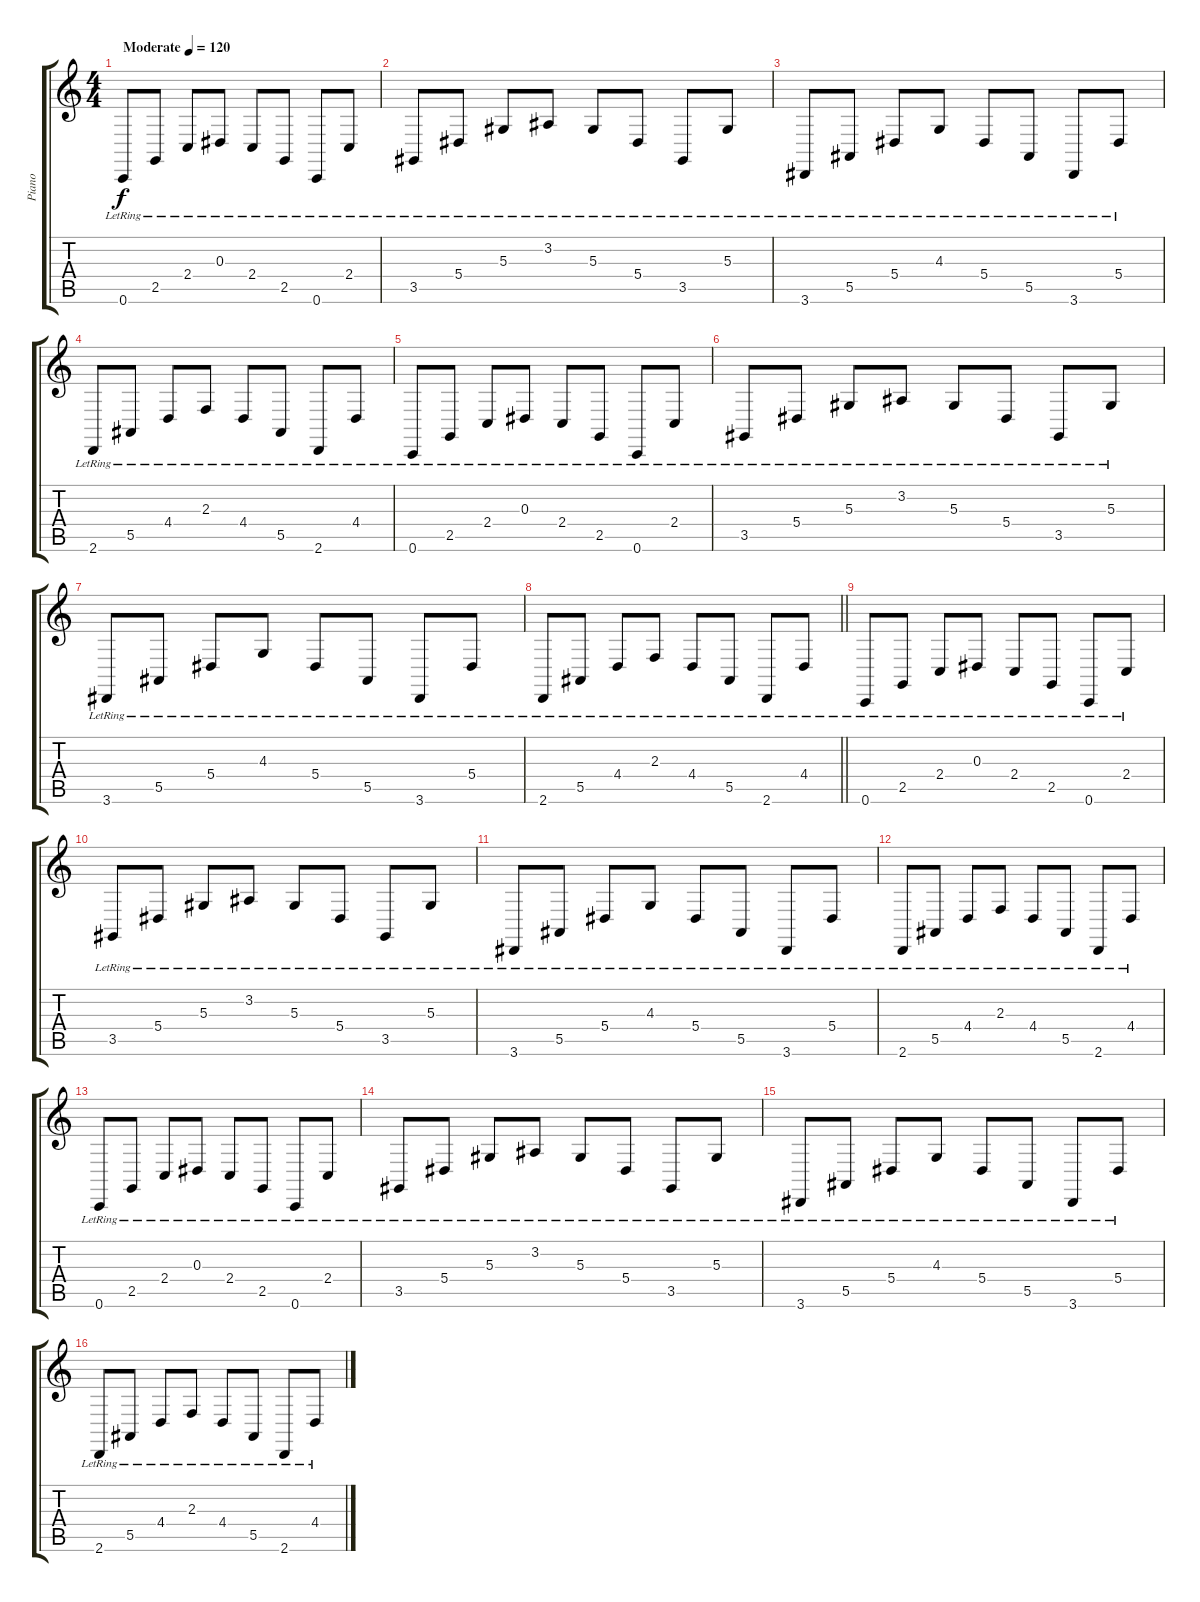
\track ("Piano" "Piano") {instrument brightacousticpiano}
\staff {score tabs}
\tuning (C4 G3 Eb3 Bb2 F2 C2) {hide}
\ts (4 4)
\tempo (120 "Moderate")
\clef g2
\ks c
0.6{lr}.8{dy f instrument brightacousticpiano} 2.5{lr}.8 2.4{lr}.8 0.3{lr}.8 2.4{lr}.8 2.5{lr}.8 0.6{lr}.8 2.4{lr}.8 |
3.5{lr}.8 5.4{lr}.8 5.3{lr}.8 3.2{lr}.8 5.3{lr}.8 5.4{lr}.8 3.5{lr}.8 5.3{lr}.8 |
3.6{lr}.8 5.5{lr}.8 5.4{lr}.8 4.3{lr}.8 5.4{lr}.8 5.5{lr}.8 3.6{lr}.8 5.4{lr}.8 |
2.6{lr}.8 5.5{lr}.8 4.4{lr}.8 2.3{lr}.8 4.4{lr}.8 5.5{lr}.8 2.6{lr}.8 4.4{lr}.8 |
0.6{lr}.8 2.5{lr}.8 2.4{lr}.8 0.3{lr}.8 2.4{lr}.8 2.5{lr}.8 0.6{lr}.8 2.4{lr}.8 |
3.5{lr}.8 5.4{lr}.8 5.3{lr}.8 3.2{lr}.8 5.3{lr}.8 5.4{lr}.8 3.5{lr}.8 5.3{lr}.8 |
3.6{lr}.8 5.5{lr}.8 5.4{lr}.8 4.3{lr}.8 5.4{lr}.8 5.5{lr}.8 3.6{lr}.8 5.4{lr}.8 |
\barLineRight lightlight
2.6{lr}.8 5.5{lr}.8 4.4{lr}.8 2.3{lr}.8 4.4{lr}.8 5.5{lr}.8 2.6{lr}.8 4.4{lr}.8 |
0.6{lr}.8 2.5{lr}.8 2.4{lr}.8 0.3{lr}.8 2.4{lr}.8 2.5{lr}.8 0.6{lr}.8 2.4{lr}.8 |
3.5{lr}.8 5.4{lr}.8 5.3{lr}.8 3.2{lr}.8 5.3{lr}.8 5.4{lr}.8 3.5{lr}.8 5.3{lr}.8 |
3.6{lr}.8 5.5{lr}.8 5.4{lr}.8 4.3{lr}.8 5.4{lr}.8 5.5{lr}.8 3.6{lr}.8 5.4{lr}.8 |
2.6{lr}.8 5.5{lr}.8 4.4{lr}.8 2.3{lr}.8 4.4{lr}.8 5.5{lr}.8 2.6{lr}.8 4.4{lr}.8 |
0.6{lr}.8 2.5{lr}.8 2.4{lr}.8 0.3{lr}.8 2.4{lr}.8 2.5{lr}.8 0.6{lr}.8 2.4{lr}.8 |
3.5{lr}.8 5.4{lr}.8 5.3{lr}.8 3.2{lr}.8 5.3{lr}.8 5.4{lr}.8 3.5{lr}.8 5.3{lr}.8 |
3.6{lr}.8 5.5{lr}.8 5.4{lr}.8 4.3{lr}.8 5.4{lr}.8 5.5{lr}.8 3.6{lr}.8 5.4{lr}.8 |
2.6{lr}.8 5.5{lr}.8 4.4{lr}.8 2.3{lr}.8 4.4{lr}.8 5.5{lr}.8 2.6{lr}.8 4.4{lr}.8
